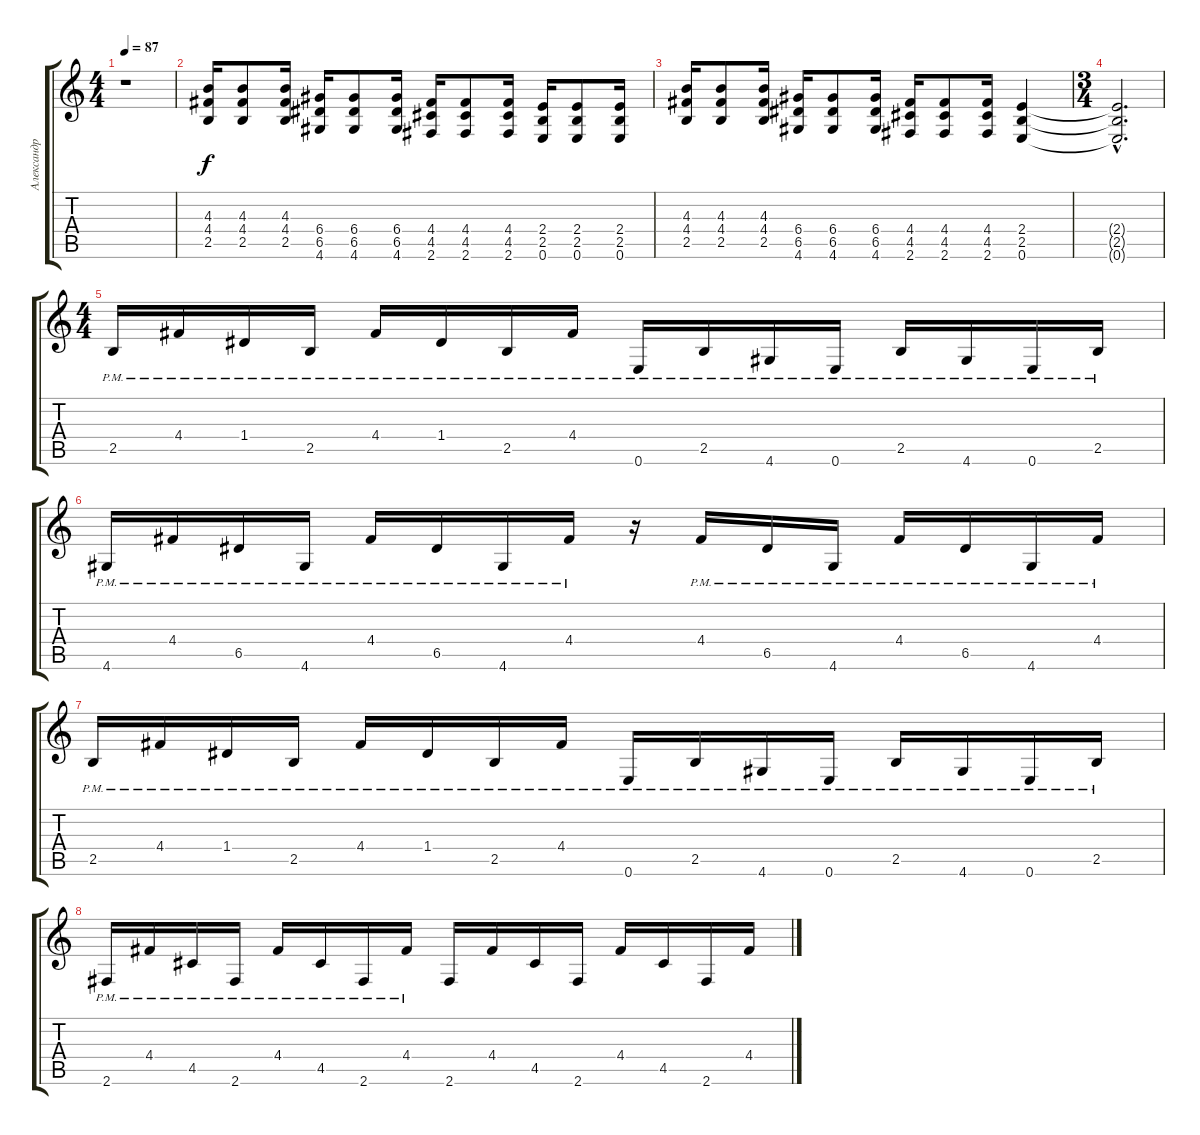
\track ("Александр Голант" "Александр ") {instrument distortionguitar}
\staff {score tabs}
\tuning (E4 B3 G3 D3 A2 E2) {hide}
\ts (4 4)
\tempo 87
\clef g2
\ks c
r.1{dy f instrument distortionguitar} |
(4.3 4.4 2.5).16 (4.3 4.4 2.5).8 (4.3 4.4 2.5).16 (6.4 6.5 4.6).16 (6.4 6.5 4.6).8 (6.4 6.5 4.6).16 (4.4 4.5 2.6).16 (4.4 4.5 2.6).8 (4.4 4.5 2.6).16 (2.4 2.5 0.6).16 (2.4 2.5 0.6).8 (2.4 2.5 0.6).16 |
(4.3 4.4 2.5).16 (4.3 4.4 2.5).8 (4.3 4.4 2.5).16 (6.4 6.5 4.6).16 (6.4 6.5 4.6).8 (6.4 6.5 4.6).16 (4.4 4.5 2.6).16 (4.4 4.5 2.6).8 (4.4 4.5 2.6).16 (2.4 2.5 0.6).4 |
\ts (3 4)
(2.4{hac t} 2.5{hac t} 0.6{hac t}).2{d} |
\ts (4 4)
2.5{pm}.16 4.4{pm}.16 1.4{pm}.16 2.5{pm}.16 4.4{pm}.16 1.4{pm}.16 2.5{pm}.16 4.4{pm}.16 0.6{pm}.16 2.5{pm}.16 4.6{pm}.16 0.6{pm}.16 2.5{pm}.16 4.6{pm}.16 0.6{pm}.16 2.5{pm}.16 |
4.6{pm}.16 4.4{pm}.16 6.5{pm}.16 4.6{pm}.16 4.4{pm}.16 6.5{pm}.16 4.6{pm}.16 4.4{pm}.16 r.16 4.4{pm}.16 6.5{pm}.16 4.6{pm}.16 4.4{pm}.16 6.5{pm}.16 4.6{pm}.16 4.4{pm}.16 |
2.5{pm}.16 4.4{pm}.16 1.4{pm}.16 2.5{pm}.16 4.4{pm}.16 1.4{pm}.16 2.5{pm}.16 4.4{pm}.16 0.6{pm}.16 2.5{pm}.16 4.6{pm}.16 0.6{pm}.16 2.5{pm}.16 4.6{pm}.16 0.6{pm}.16 2.5{pm}.16 |
2.6{pm}.16 4.4{pm}.16 4.5{pm}.16 2.6{pm}.16 4.4{pm}.16 4.5{pm}.16 2.6{pm}.16 4.4{pm}.16 2.6.16 4.4.16 4.5.16 2.6.16 4.4.16 4.5.16 2.6.16 4.4.16
